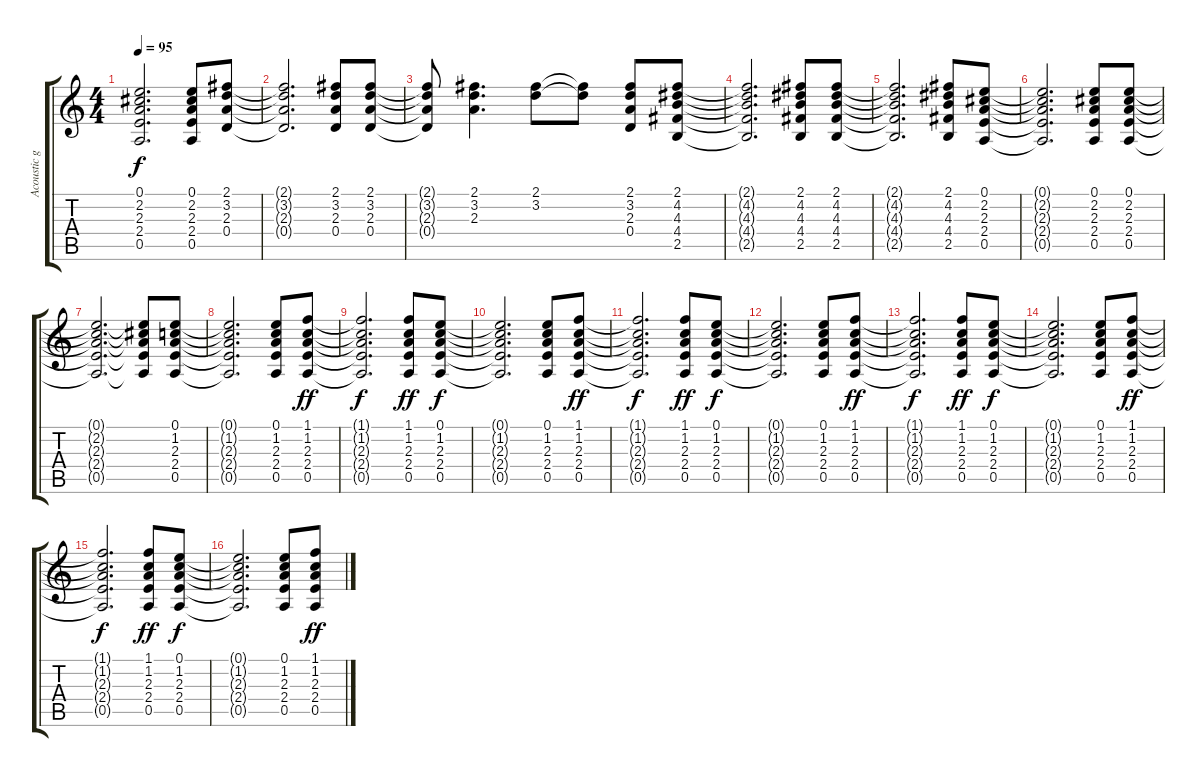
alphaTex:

\track ("Acoustic guitar" "Acoustic g") {instrument acousticguitarsteel}
\staff {score tabs}
\tuning (E4 B3 G3 D3 A2 E2) {hide}
\ts (4 4)
\tempo 95
\clef g2
\ks c
(0.1{t} 2.2{t} 2.3{t} 2.4{t} 0.5{t}).2{d dy f} (0.1 2.2 2.3 2.4 0.5).8 (2.1 3.2 2.3 0.4).8 |
(2.1{t} 3.2{t} 2.3{t} 0.4{t}).2{d} (2.1 3.2 2.3 0.4).8 (2.1 3.2 2.3 0.4).8 |
(2.1{t} 3.2{t} 2.3{t} 0.4{t}).8 (2.1 3.2 2.3).4{d} (2.1 3.2).8 (2.1{t} 3.2{t}).8 (2.1 3.2 2.3 0.4).8 (2.1 4.2 4.3 4.4 2.5).8 |
(2.1{t} 4.2{t} 4.3{t} 4.4{t} 2.5{t}).2{d} (2.1 4.2 4.3 4.4 2.5).8 (2.1 4.2 4.3 4.4 2.5).8 |
(2.1{t} 4.2{t} 4.3{t} 4.4{t} 2.5{t}).2{d} (2.1 4.2 4.3 4.4 2.5).8 (0.1 2.2 2.3 2.4 0.5).8 |
(0.1{t} 2.2{t} 2.3{t} 2.4{t} 0.5{t}).2{d} (0.1 2.2 2.3 2.4 0.5).8 (0.1 2.2 2.3 2.4 0.5).8 |
(0.1{t} 2.2{t} 2.3{t} 2.4{t} 0.5{t}).2{d} (0.1{t} 2.2{t} 2.3{t} 2.4{t} 0.5{t}).8 (0.1 1.2 2.3 2.4 0.5).8 |
(0.1{t} 1.2{t} 2.3{t} 2.4{t} 0.5{t}).2{d} (0.1 1.2 2.3 2.4 0.5).8 (1.1 1.2 2.3 2.4 0.5).8{dy ff} |
(1.1{t} 1.2{t} 2.3{t} 2.4{t} 0.5{t}).2{d dy f} (1.1 1.2 2.3 2.4 0.5).8{dy ff} (0.1 1.2 2.3 2.4 0.5).8{dy f} |
(0.1{t} 1.2{t} 2.3{t} 2.4{t} 0.5{t}).2{d} (0.1 1.2 2.3 2.4 0.5).8 (1.1 1.2 2.3 2.4 0.5).8{dy ff} |
(1.1{t} 1.2{t} 2.3{t} 2.4{t} 0.5{t}).2{d dy f} (1.1 1.2 2.3 2.4 0.5).8{dy ff} (0.1 1.2 2.3 2.4 0.5).8{dy f} |
(0.1{t} 1.2{t} 2.3{t} 2.4{t} 0.5{t}).2{d} (0.1 1.2 2.3 2.4 0.5).8 (1.1 1.2 2.3 2.4 0.5).8{dy ff} |
(1.1{t} 1.2{t} 2.3{t} 2.4{t} 0.5{t}).2{d dy f} (1.1 1.2 2.3 2.4 0.5).8{dy ff} (0.1 1.2 2.3 2.4 0.5).8{dy f} |
(0.1{t} 1.2{t} 2.3{t} 2.4{t} 0.5{t}).2{d} (0.1 1.2 2.3 2.4 0.5).8 (1.1 1.2 2.3 2.4 0.5).8{dy ff} |
(1.1{t} 1.2{t} 2.3{t} 2.4{t} 0.5{t}).2{d dy f} (1.1 1.2 2.3 2.4 0.5).8{dy ff} (0.1 1.2 2.3 2.4 0.5).8{dy f} |
(0.1{t} 1.2{t} 2.3{t} 2.4{t} 0.5{t}).2{d} (0.1 1.2 2.3 2.4 0.5).8 (1.1 1.2 2.3 2.4 0.5).8{dy ff}
